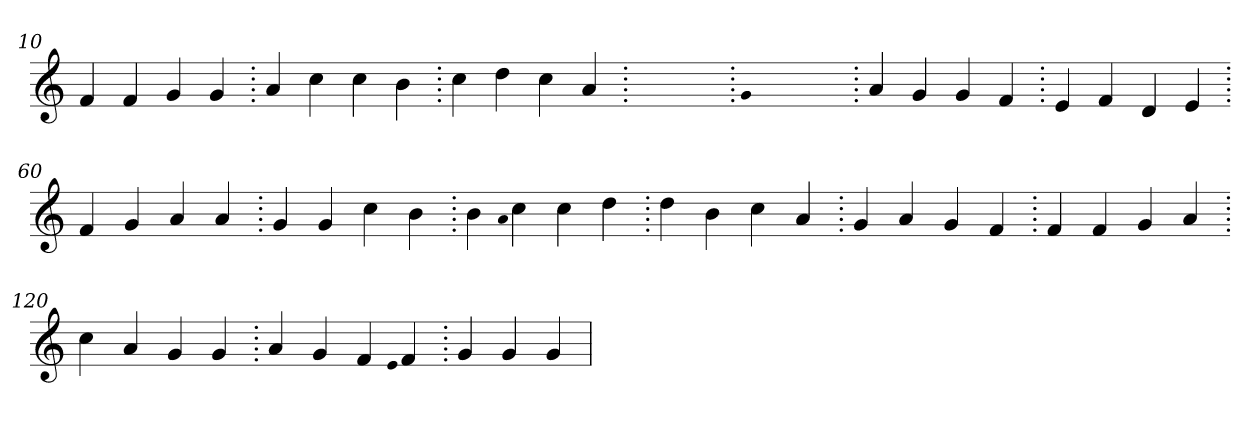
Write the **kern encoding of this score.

**kern
*part1
*staff1
*clefG2
=10.
4f
4f
4g
4g
=20.
4a
4cc
4cc
4b
=30.
4cc
4dd
4cc
4a
=40.
1ryy
=40.
qqg
1ryy
=40.
4a
4g
4g
4f
=50.
4e
4f
4d
4e
=60.
4f
4g
4a
4a
=70.
4g
4g
4cc
4b
=80.
4b
qqa
4cc
4cc
4dd
=90.
4dd
4b
4cc
4a
=100.
4g
4a
4g
4f
=110.
4f
4f
4g
4a
=120.
4cc
4a
4g
4g
=130.
4a
4g
4f
qqe
4f
=140.
4g
4g
4g
=
*-
